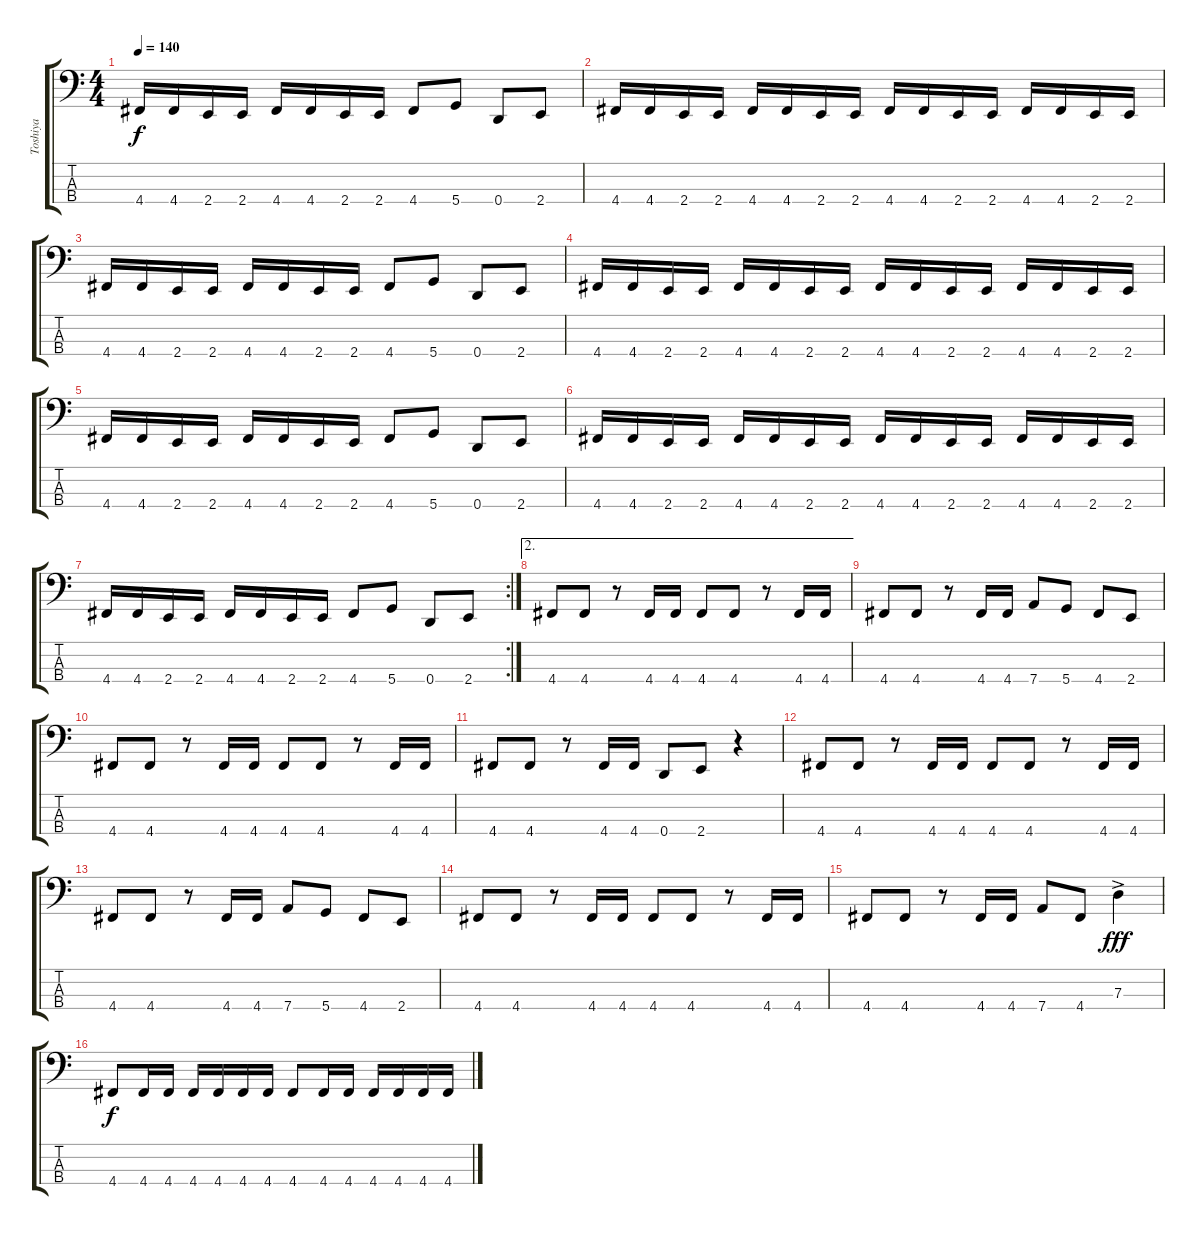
\track ("Toshiya" "Toshiya") {instrument electricbasspick}
\staff {score tabs}
\tuning (F2 C2 G1 D1) {hide}
\ts (4 4)
\tempo 140
\clef f4
\ks c
4.4.16{dy f} 4.4.16 2.4.16 2.4.16 4.4.16 4.4.16 2.4.16 2.4.16 4.4.8 5.4.8 0.4.8 2.4.8 |
4.4.16 4.4.16 2.4.16 2.4.16 4.4.16 4.4.16 2.4.16 2.4.16 4.4.16 4.4.16 2.4.16 2.4.16 4.4.16 4.4.16 2.4.16 2.4.16 |
4.4.16 4.4.16 2.4.16 2.4.16 4.4.16 4.4.16 2.4.16 2.4.16 4.4.8 5.4.8 0.4.8 2.4.8 |
4.4.16 4.4.16 2.4.16 2.4.16 4.4.16 4.4.16 2.4.16 2.4.16 4.4.16 4.4.16 2.4.16 2.4.16 4.4.16 4.4.16 2.4.16 2.4.16 |
4.4.16 4.4.16 2.4.16 2.4.16 4.4.16 4.4.16 2.4.16 2.4.16 4.4.8 5.4.8 0.4.8 2.4.8 |
4.4.16 4.4.16 2.4.16 2.4.16 4.4.16 4.4.16 2.4.16 2.4.16 4.4.16 4.4.16 2.4.16 2.4.16 4.4.16 4.4.16 2.4.16 2.4.16 |
\rc 2
4.4.16 4.4.16 2.4.16 2.4.16 4.4.16 4.4.16 2.4.16 2.4.16 4.4.8 5.4.8 0.4.8 2.4.8 |
\ae 2
4.4.8 4.4.8 r.8 4.4.16 4.4.16 4.4.8 4.4.8 r.8 4.4.16 4.4.16 |
4.4.8 4.4.8 r.8 4.4.16 4.4.16 7.4.8 5.4.8 4.4.8 2.4.8 |
4.4.8 4.4.8 r.8 4.4.16 4.4.16 4.4.8 4.4.8 r.8 4.4.16 4.4.16 |
4.4.8 4.4.8 r.8 4.4.16 4.4.16 0.4.8 2.4.8 r.4 |
4.4.8 4.4.8 r.8 4.4.16 4.4.16 4.4.8 4.4.8 r.8 4.4.16 4.4.16 |
4.4.8 4.4.8 r.8 4.4.16 4.4.16 7.4.8 5.4.8 4.4.8 2.4.8 |
4.4.8 4.4.8 r.8 4.4.16 4.4.16 4.4.8 4.4.8 r.8 4.4.16 4.4.16 |
4.4.8 4.4.8 r.8 4.4.16 4.4.16 7.4.8 4.4.8 7.3{ac}.4{dy fff} |
4.4.8{dy f} 4.4.16 4.4.16 4.4.16 4.4.16 4.4.16 4.4.16 4.4.8 4.4.16 4.4.16 4.4.16 4.4.16 4.4.16 4.4.16
